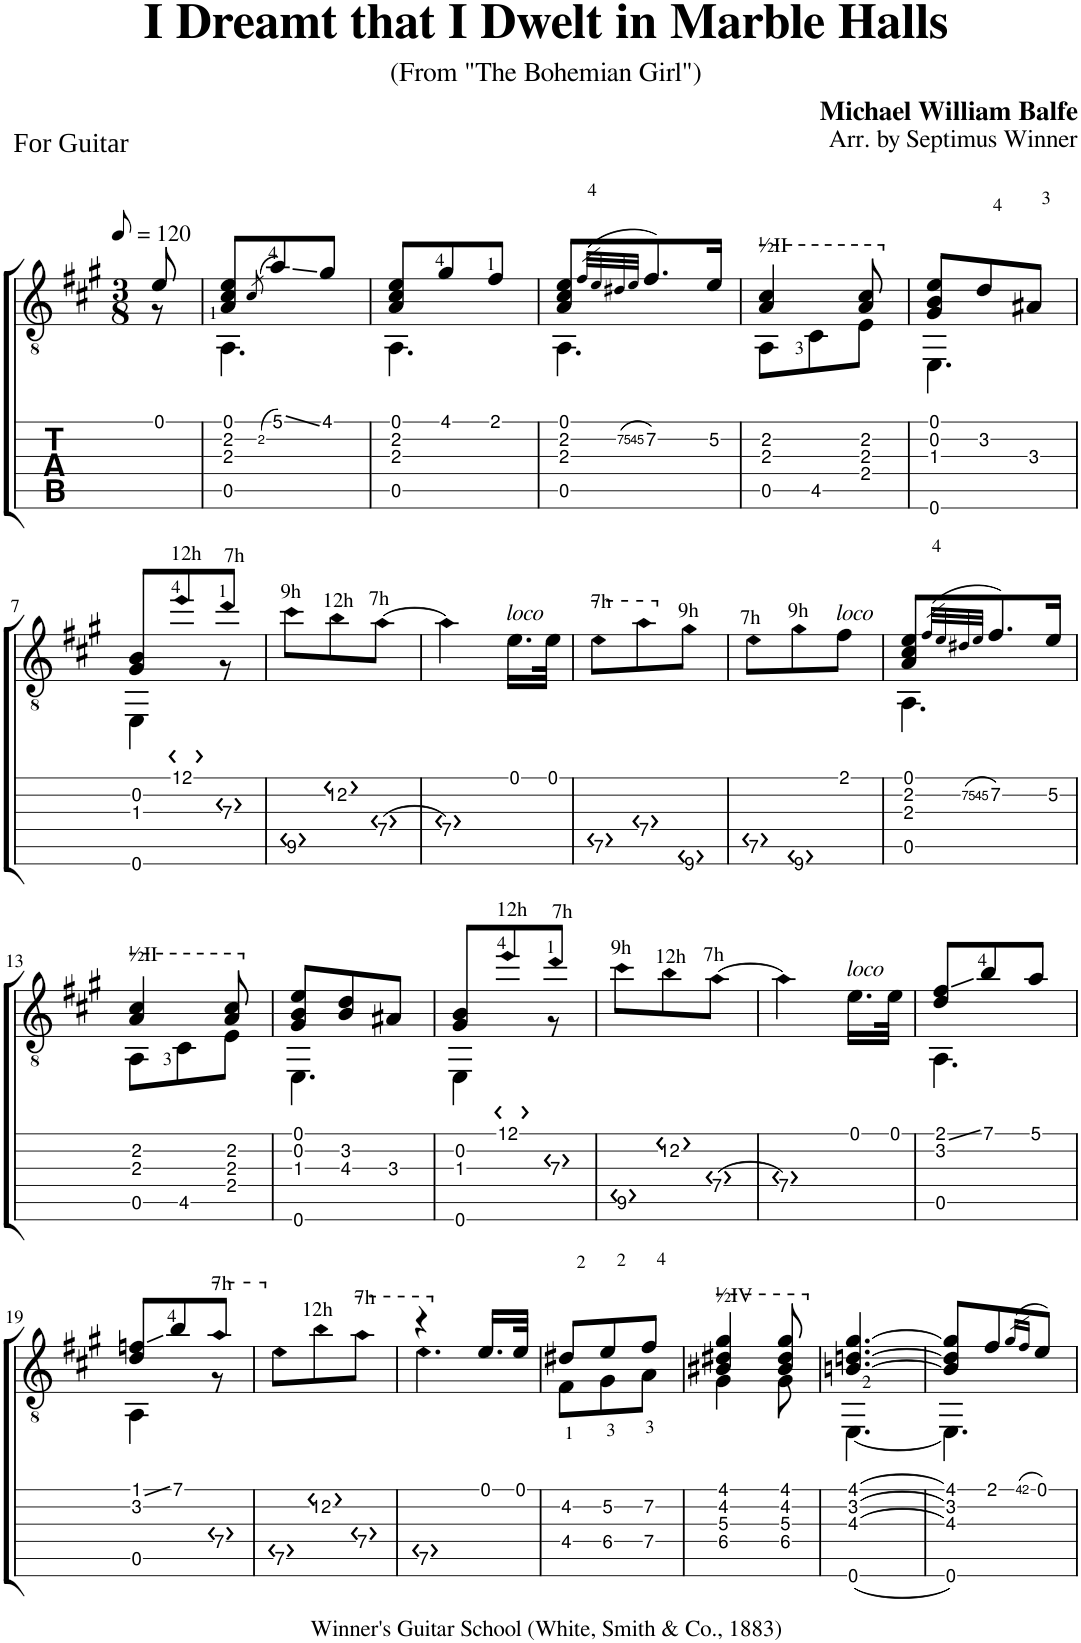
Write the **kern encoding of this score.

**kern	**kern
*part1	*part1
*staff2	*staff1
*I"Gtr	*
*stria6	*
*	*clefGv2
*k[f#c#g#]	*k[f#c#g#]
*M3/8	*M3/8
*MM60	*MM60
=1	=1
*^	*^
8e	8ryy	8e/	8r
=2	=2	=2	=2
8A\ 8c#\ 8e\L	4.AA	8A/ 8c#/ 8e/L	4.AA\
qc#	.	(8qc#/	.
8a	.	8a/)	.
8g#J	.	8g#/J	.
=3	=3	=3	=3
8A\ 8c#\ 8e\L	4.AA	8A/ 8c#/ 8e/L	4.AA\
8g#	.	8g#/	.
8f#J	.	8f#/J	.
=4	=4	=4	=4
8A\ 8c#\ 8e\L	4.AA	8A/ 8c#/ 8e/L	4.AA\
qf#	.	(32qf#/LLL	.
qe	.	32qe/	.
qe-	.	32qd#X/	.
qe	.	32qe/JJJ	.
8.f#	.	8.f#/)	.
16eJk	.	16e/Jk	.
=5	=5	=5	=5
!	!	!LO:TX:a:t=½II	!
4A 4c#	8AAL	4A/ 4c#/	8AA\L
.	8C#	.	8C#\
8A 8c#	8EJ	8A/ 8c#/	8E\J
=6	=6	=6	=6
8G#\ 8B\ 8e\L	4.EE	8G#/ 8B/ 8e/L	4.EE\
8d	.	8d/	.
8A#J	.	8A#X/J	.
!!LO:LB:g=z	!!
=7	=7	=7	=7
8G#\ 8B\L	4EE	8G#/ 8B/L	4EE\
!	!	!LO:TX:a:t=12h	!
!LO:TX:a:t=‹  ›	!	!	!
!	!	!LO:N:head=solid	!
8ee	.	8ee/	.
!	!	!LO:TX:a:t=7h	!
!LO:TX:a:t=‹ ›	!	!	!
!	!	!LO:N:head=solid	!
8dJ	8ryy	8dd/J	8r
=8	=8	=8	=8
!	!	!LO:TX:a:t=9h	!
!LO:TX:a:t=‹ ›	!	!	!
!	!	!LO:N:head=solid	!
*v	*v	*	*
*	*v	*v
8F#L	8cc#\L
!	!LO:TX:a:t=12h
!LO:TX:a:t=‹  ›	!
!	!LO:N:head=solid
8b	8b\
!	!LO:TX:a:t=7h
!LO:TX:a:t=‹ ›	!
!	!LO:N:head=solid
[8AJ	[8a\J
=9	=9
!LO:TX:a:t=‹ ›	!
!	!LO:N:head=solid
4A]	4a\]
!	!LO:TX:a:i:t=loco
16.eLL	16.e\LL
32eJJk	32e\JJk
=10	=10
!	!LO:TX:a:t=7h
!LO:TX:a:t=‹ ›	!
!	!LO:N:head=solid
8EL	8e\L
!LO:TX:a:t=‹ ›	!
!	!LO:N:head=solid
8A	8a\
!	!LO:TX:a:t=9h
!LO:TX:a:t=‹ ›	!
!	!LO:N:head=solid
8C#J	8g#\J
=11	=11
!	!LO:TX:a:t=7h
!LO:TX:a:t=‹ ›	!
!	!LO:N:head=solid
8EL	8e\L
!	!LO:TX:a:t=9h
!LO:TX:a:t=‹ ›	!
!	!LO:N:head=solid
8C#	8g#\
!	!LO:TX:a:i:t=loco
8f#J	8f#\J
=12	=12
*^	*^
8A\ 8c#\ 8e\L	4.AA	8A/ 8c#/ 8e/L	4.AA\
qf#	.	(32qf#/LLL	.
qe	.	32qe/	.
qe-	.	32qd#X/	.
qe	.	32qe/JJJ	.
8.f#	.	8.f#/)	.
16eJk	.	16e/Jk	.
!!LO:LB:g=z	!!
=13	=13	=13	=13
!	!	!LO:TX:a:t=½II	!
4A 4c#	8AAL	4A/ 4c#/	8AA\L
.	8C#	.	8C#\
8A 8c#	8EJ	8A/ 8c#/	8E\J
=14	=14	=14	=14
8G#\ 8B\ 8e\L	4.EE	8G#/ 8B/ 8e/L	4.EE\
8B\ 8d\	.	8B/ 8d/	.
8A#J	.	8A#X/J	.
=15	=15	=15	=15
8G#\ 8B\L	4EE	8G#/ 8B/L	4EE\
!	!	!LO:TX:a:t=12h	!
!LO:TX:a:t=‹  ›	!	!	!
!	!	!LO:N:head=solid	!
8ee	.	8ee/	.
!	!	!LO:TX:a:t=7h	!
!LO:TX:a:t=‹ ›	!	!	!
!	!	!LO:N:head=solid	!
8dJ	8ryy	8dd/J	8r
=16	=16	=16	=16
!	!	!LO:TX:a:t=9h	!
!LO:TX:a:t=‹ ›	!	!	!
!	!	!LO:N:head=solid	!
*v	*v	*	*
*	*v	*v
8F#L	8cc#\L
!	!LO:TX:a:t=12h
!LO:TX:a:t=‹  ›	!
!	!LO:N:head=solid
8b	8b\
!	!LO:TX:a:t=7h
!LO:TX:a:t=‹ ›	!
!	!LO:N:head=solid
[8AJ	[8a\J
=17	=17
!LO:TX:a:t=‹ ›	!
!	!LO:N:head=solid
4A]	4a\]
!	!LO:TX:a:i:t=loco
16.eLL	16.e\LL
32eJJk	32e\JJk
=18	=18
*^	*^
8d\ 8f#\L	4.AA	8d/ 8f#/L	4.AA\
8b	.	8b/	.
8aJ	.	8a/J	.
!!LO:LB:g=z	!!
=19	=19	=19	=19
8d\ 8f\L	4AA	8d/ 8fn/L	4AA\
8b	.	8b/	.
!	!	!LO:TX:a:t=7h	!
!LO:TX:a:t=‹ ›	!	!	!
!	!	!LO:N:head=solid	!
8AJ	8ryy	8a/J	8r
=20	=20	=20	=20
!LO:TX:a:t=‹ ›	!	!	!
!	!	!LO:N:head=solid	!
*v	*v	*	*
*	*v	*v
8EL	8e\L
!	!LO:TX:a:t=12h
!LO:TX:a:t=‹  ›	!
!	!LO:N:head=solid
8b	8b\
!	!LO:TX:a:t=7h
!LO:TX:a:t=‹ ›	!
!	!LO:N:head=solid
8AJ	8a\J
=21	=21
*^	*^
!LO:TX:a:t=‹ ›	!	!	!
!	!	!	!LO:N:head=solid
4E	4.E	4r	4.e\
16.eLL	.	16.e/LL	.
32eJJk	.	32e/JJk	.
=22	=22	=22	=22
8d#L	8F#L	8d#X/L	8F#<\L
8e	8G#	8e/	8G#<\
8f#J	8AJ	8f#/J	8A<\J
=23	=23	=23	=23
!	!	!LO:TX:a:t=½IV	!
4B# 4d# 4g#	4G#	4B#X/ 4d#X/ 4g#/	4G#\
8B# 8d# 8g#	8G#	8B#/ 8d#/ 8g#/	8G#\
=24	=24	=24	=24
[4.B [4.d [4.g#	[4.EE	[4.Bn/ [4.dn/ [4.g#/	[4.EE\
=25	=25	=25	=25
8B]\ 8d]\ 8g#]\L	4.EE]	8B/] 8d/] 8g#/]L	4.EE\]
8f#	.	8f#/	.
qg#	.	(16qg#/LL	.
qf#	.	16qf#/JJ	.
8eJ	.	8e/J)	.
*v	*v	*	*
*	*v	*v
=	=
*-	*-
